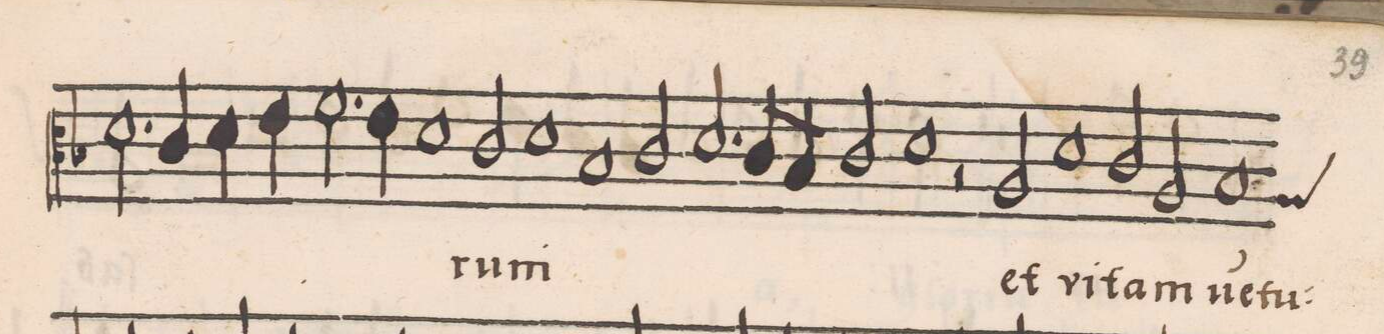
**kern	**text
*I"TENOR	*
*clefC3	*
*k[b-]	*
*met(c|)	*
*M2/1	*
2.d\	.
4c/	.
=233	=233
4d\	.
4e\	.
2.f\	.
4e\	.
1d	.
=234	=234
2c/	-rum
1d	.
=235	=235
1B-	.
2c/	.
2.d/	.
=236	=236
8c/L	.
8B-/J	.
2c/	.
1d	.
=237	=237
2r	.
2A/	et
1d	vi-
=238	=238
2c/	-tam
2A/	ue(n)-
*custos:A	*
1B-	-tu-
=239	=239
*-	*-
